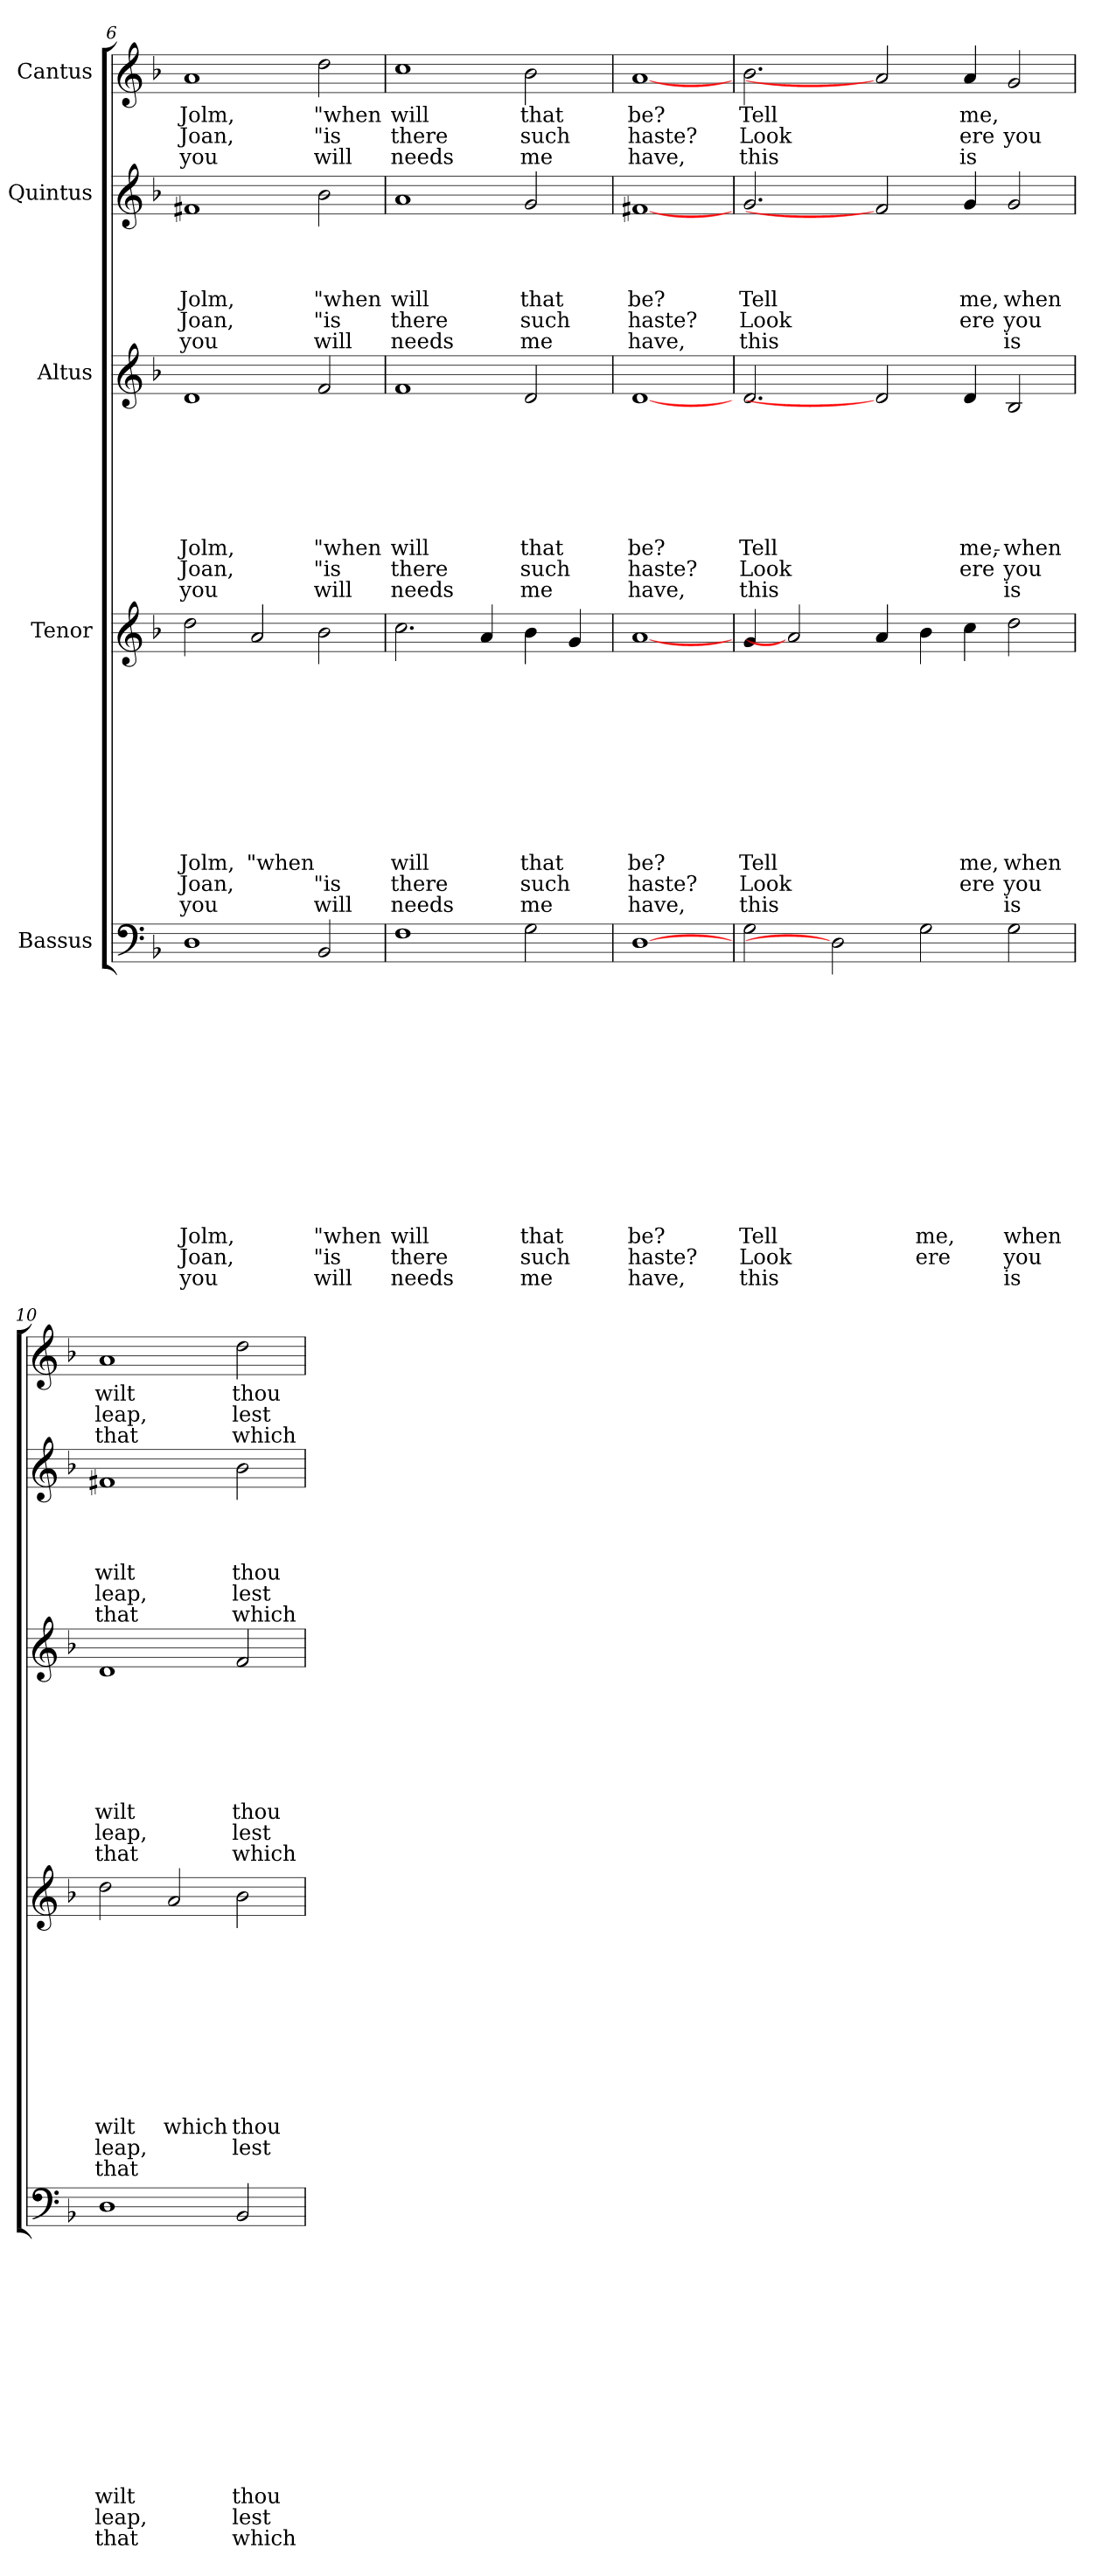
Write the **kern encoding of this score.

**kern	**text	**text	**text	**text	**text	**text	**text	**text	**text	**text	**text	**text	**text	**text	**text	**kern	**text	**text	**text	**text	**text	**text	**text	**text	**text	**text	**text	**text	**kern	**text	**text	**text	**text	**text	**text	**text	**text	**text	**kern	**text	**text	**text	**text	**text	**text	**kern	**text	**text	**text
*part5	*part5	*part5	*part5	*part5	*part5	*part5	*part5	*part5	*part5	*part5	*part5	*part5	*part5	*part5	*part5	*part4	*part4	*part4	*part4	*part4	*part4	*part4	*part4	*part4	*part4	*part4	*part4	*part4	*part3	*part3	*part3	*part3	*part3	*part3	*part3	*part3	*part3	*part3	*part2	*part2	*part2	*part2	*part2	*part2	*part2	*part1	*part1	*part1	*part1
*staff5	*staff5	*staff5	*staff5	*staff5	*staff5	*staff5	*staff5	*staff5	*staff5	*staff5	*staff5	*staff5	*staff5	*staff5	*staff5	*staff4	*staff4	*staff4	*staff4	*staff4	*staff4	*staff4	*staff4	*staff4	*staff4	*staff4	*staff4	*staff4	*staff3	*staff3	*staff3	*staff3	*staff3	*staff3	*staff3	*staff3	*staff3	*staff3	*staff2	*staff2	*staff2	*staff2	*staff2	*staff2	*staff2	*staff1	*staff1	*staff1	*staff1
*I"Bassus	*	*	*	*	*	*	*	*	*	*	*	*	*	*	*	*I"Tenor	*	*	*	*	*	*	*	*	*	*	*	*	*I"Altus	*	*	*	*	*	*	*	*	*	*I"Quintus	*	*	*	*	*	*	*I"Cantus	*	*	*
*clefF4	*	*	*	*	*	*	*	*	*	*	*	*	*	*	*	*clefG2	*	*	*	*	*	*	*	*	*	*	*	*	*clefG2	*	*	*	*	*	*	*	*	*	*clefG2	*	*	*	*	*	*	*clefG2	*	*	*
*k[b-]	*	*	*	*	*	*	*	*	*	*	*	*	*	*	*	*k[b-]	*	*	*	*	*	*	*	*	*	*	*	*	*k[b-]	*	*	*	*	*	*	*	*	*	*k[b-]	*	*	*	*	*	*	*k[b-]	*	*	*
*F:	*	*	*	*	*	*	*	*	*	*	*	*	*	*	*	*F:	*	*	*	*	*	*	*	*	*	*	*	*	*F:	*	*	*	*	*	*	*	*	*	*F:	*	*	*	*	*	*	*F:	*	*	*
=6	=6	=6	=6	=6	=6	=6	=6	=6	=6	=6	=6	=6	=6	=6	=6	=6	=6	=6	=6	=6	=6	=6	=6	=6	=6	=6	=6	=6	=6	=6	=6	=6	=6	=6	=6	=6	=6	=6	=6	=6	=6	=6	=6	=6	=6	=6	=6	=6	=6
!	!	!	!	!	!	!	!	!	!	!	!	!	!LO:LY:b	!LO:LY:b	!LO:LY:b	!	!	!	!	!	!	!	!	!	!	!LO:LY:b	!LO:LY:b	!LO:LY:b	!	!	!	!	!	!	!	!LO:LY:b	!LO:LY:b	!LO:LY:b	!	!	!	!	!LO:LY:b	!LO:LY:b	!LO:LY:b	!	!LO:LY:b	!LO:LY:b	!LO:LY:b
1D	.	.	.	.	.	.	.	.	.	.	.	.	Jolm,	Joan,	you	2dd\	.	.	.	.	.	.	.	.	.	Jolm,	Joan,	you	1d	.	.	.	.	.	.	Jolm,	Joan,	you	1f#X	.	.	.	Jolm,	Joan,	you	1a	Jolm,	Joan,	you
!	!	!	!	!	!	!	!	!	!	!	!	!	!	!	!	!	!	!	!	!	!	!	!	!	!	!LO:LY:b	!	!	!	!	!	!	!	!	!	!	!	!	!	!	!	!	!	!	!	!	!	!	!
.	.	.	.	.	.	.	.	.	.	.	.	.	.	.	.	2a/	.	.	.	.	.	.	.	.	.	"when	.	.	.	.	.	.	.	.	.	.	.	.	.	.	.	.	.	.	.	.	.	.	.
!	!	!	!	!	!	!	!	!	!	!	!	!	!LO:LY:b	!LO:LY:b	!LO:LY:b	!	!	!	!	!	!	!	!	!	!	!	!LO:LY:b	!LO:LY:b	!	!	!	!	!	!	!	!LO:LY:b	!LO:LY:b	!LO:LY:b	!	!	!	!	!LO:LY:b	!LO:LY:b	!LO:LY:b	!	!LO:LY:b	!LO:LY:b	!LO:LY:b
2BB-/	.	.	.	.	.	.	.	.	.	.	.	.	"when	"is	will	2b-\	.	.	.	.	.	.	.	.	.	.	"is	will	2f/	.	.	.	.	.	.	"when	"is	will	2b-\	.	.	.	"when	"is	will	2dd\	"when	"is	will
!!LO:LB:g=z
=7	=7	=7	=7	=7	=7	=7	=7	=7	=7	=7	=7	=7	=7	=7	=7	=7	=7	=7	=7	=7	=7	=7	=7	=7	=7	=7	=7	=7	=7	=7	=7	=7	=7	=7	=7	=7	=7	=7	=7	=7	=7	=7	=7	=7	=7	=7	=7	=7	=7
!	!	!	!	!	!	!	!	!	!	!	!	!	!LO:LY:b	!LO:LY:b	!LO:LY:b	!	!	!	!	!	!	!	!	!	!	!LO:LY:b	!LO:LY:b	!LO:LY:b	!	!	!	!	!	!	!	!LO:LY:b	!LO:LY:b	!LO:LY:b	!	!	!	!	!LO:LY:b	!LO:LY:b	!LO:LY:b	!	!LO:LY:b	!LO:LY:b	!LO:LY:b
1F	.	.	.	.	.	.	.	.	.	.	.	.	will	there	needs	2.cc\	.	.	.	.	.	.	.	.	.	will	there	needs	1f	.	.	.	.	.	.	will	there	needs	1a	.	.	.	will	there	needs	1cc	will	there	needs
.	.	.	.	.	.	.	.	.	.	.	.	.	.	.	.	4a/	.	.	.	.	.	.	.	.	.	.	.	.	.	.	.	.	.	.	.	.	.	.	.	.	.	.	.	.	.	.	.	.	.
!	!	!	!	!	!	!	!	!	!	!	!	!	!LO:LY:b	!LO:LY:b	!LO:LY:b	!	!	!	!	!	!	!	!	!	!	!LO:LY:b	!LO:LY:b	!LO:LY:b	!	!	!	!	!	!	!	!LO:LY:b	!LO:LY:b	!LO:LY:b	!	!	!	!	!LO:LY:b	!LO:LY:b	!LO:LY:b	!	!LO:LY:b	!LO:LY:b	!LO:LY:b
2G\	.	.	.	.	.	.	.	.	.	.	.	.	that	such	me	4b-\	.	.	.	.	.	.	.	.	.	that	such	me	2d/	.	.	.	.	.	.	that	such	me	2g/	.	.	.	that	such	me	2b-\	that	such	me
.	.	.	.	.	.	.	.	.	.	.	.	.	.	.	.	4g/	.	.	.	.	.	.	.	.	.	.	.	.	.	.	.	.	.	.	.	.	.	.	.	.	.	.	.	.	.	.	.	.	.
=8	=8	=8	=8	=8	=8	=8	=8	=8	=8	=8	=8	=8	=8	=8	=8	=8	=8	=8	=8	=8	=8	=8	=8	=8	=8	=8	=8	=8	=8	=8	=8	=8	=8	=8	=8	=8	=8	=8	=8	=8	=8	=8	=8	=8	=8	=8	=8	=8	=8
!	!	!	!	!	!	!	!	!	!	!	!	!	!LO:LY:b	!LO:LY:b	!LO:LY:b	!	!	!	!	!	!	!	!	!	!	!LO:LY:b	!LO:LY:b	!LO:LY:b	!	!	!	!	!	!	!	!LO:LY:b	!LO:LY:b	!LO:LY:b	!	!	!	!	!LO:LY:b	!LO:LY:b	!LO:LY:b	!	!LO:LY:b	!LO:LY:b	!LO:LY:b
[1D	.	.	.	.	.	.	.	.	.	.	.	.	be?	haste?	have,	[1a	.	.	.	.	.	.	.	.	.	be?	haste?	have,	[1d	.	.	.	.	.	.	be?	haste?	have,	[1f#X	.	.	.	be?	haste?	have,	[1a	be?	haste?	have,
=9	=9	=9	=9	=9	=9	=9	=9	=9	=9	=9	=9	=9	=9	=9	=9	=9	=9	=9	=9	=9	=9	=9	=9	=9	=9	=9	=9	=9	=9	=9	=9	=9	=9	=9	=9	=9	=9	=9	=9	=9	=9	=9	=9	=9	=9	=9	=9	=9	=9
!	!	!	!	!	!	!	!	!	!	!	!	!	!LO:LY:b	!LO:LY:b	!LO:LY:b	!	!	!	!	!	!	!	!	!	!	!LO:LY:b	!LO:LY:b	!LO:LY:b	!	!	!	!	!	!	!	!LO:LY:b	!LO:LY:b	!LO:LY:b	!	!	!	!	!LO:LY:b	!LO:LY:b	!LO:LY:b	!	!LO:LY:b	!LO:LY:b	!LO:LY:b
2G\	.	.	.	.	.	.	.	.	.	.	.	.	Tell	Look	this	4g/	.	.	.	.	.	.	.	.	.	Tell	Look	this	2.d/	.	.	.	.	.	.	Tell	Look	this	2.g/	.	.	.	Tell	Look	this	2.b-\	Tell	Look	this
.	.	.	.	.	.	.	.	.	.	.	.	.	.	.	.	2a]	.	.	.	.	.	.	.	.	.	.	.	.	.	.	.	.	.	.	.	.	.	.	.	.	.	.	.	.	.	.	.	.	.
2D]	.	.	.	.	.	.	.	.	.	.	.	.	.	.	.	.	.	.	.	.	.	.	.	.	.	.	.	.	.	.	.	.	.	.	.	.	.	.	.	.	.	.	.	.	.	.	.	.	.
.	.	.	.	.	.	.	.	.	.	.	.	.	.	.	.	4a/	.	.	.	.	.	.	.	.	.	.	.	.	2d]	.	.	.	.	.	.	.	.	.	2f#]	.	.	.	.	.	.	2a]	.	.	.
!	!	!	!	!	!	!	!	!	!	!	!	!	!LO:LY:b	!LO:LY:b	!	!	!	!	!	!	!	!	!	!	!	!	!	!	!	!	!	!	!	!	!	!	!	!	!	!	!	!	!	!	!	!	!	!	!
2G\	.	.	.	.	.	.	.	.	.	.	.	.	me,	ere	.	4b-\	.	.	.	.	.	.	.	.	.	.	.	.	.	.	.	.	.	.	.	.	.	.	.	.	.	.	.	.	.	.	.	.	.
!	!	!	!	!	!	!	!	!	!	!	!	!	!	!	!	!	!	!	!	!	!	!	!	!	!	!LO:LY:b	!LO:LY:b	!	!	!	!	!	!	!	!	!LO:LY:b	!LO:LY:b	!	!	!	!	!	!LO:LY:b	!LO:LY:b	!	!	!LO:LY:b	!LO:LY:b	!LO:LY:b
.	.	.	.	.	.	.	.	.	.	.	.	.	.	.	.	4cc\	.	.	.	.	.	.	.	.	.	me,	ere	.	4d/	.	.	.	.	.	.	me,-	ere	.	4g/	.	.	.	me,	ere	.	4a/	me,	ere	is
!	!	!	!	!	!	!	!	!	!	!	!	!	!LO:LY:b	!LO:LY:b	!LO:LY:b	!	!	!	!	!	!	!	!	!	!	!LO:LY:b	!LO:LY:b	!LO:LY:b	!	!	!	!	!	!	!	!LO:LY:b	!LO:LY:b	!LO:LY:b	!	!	!	!	!LO:LY:b	!LO:LY:b	!LO:LY:b	!	!	!LO:LY:b	!
2G\	.	.	.	.	.	.	.	.	.	.	.	.	when	you	is	2dd\	.	.	.	.	.	.	.	.	.	when	you	is	2B-/	.	.	.	.	.	.	-when	you	is	2g/	.	.	.	when	you	is	2g/	.	you	.
=10	=10	=10	=10	=10	=10	=10	=10	=10	=10	=10	=10	=10	=10	=10	=10	=10	=10	=10	=10	=10	=10	=10	=10	=10	=10	=10	=10	=10	=10	=10	=10	=10	=10	=10	=10	=10	=10	=10	=10	=10	=10	=10	=10	=10	=10	=10	=10	=10	=10
!	!	!	!	!	!	!	!	!	!	!	!	!	!LO:LY:b	!LO:LY:b	!LO:LY:b	!	!	!	!	!	!	!	!	!	!	!LO:LY:b	!LO:LY:b	!LO:LY:b	!	!	!	!	!	!	!	!LO:LY:b	!LO:LY:b	!LO:LY:b	!	!	!	!	!LO:LY:b	!LO:LY:b	!LO:LY:b	!	!LO:LY:b	!LO:LY:b	!LO:LY:b
1D	.	.	.	.	.	.	.	.	.	.	.	.	wilt	leap,	that	2dd\	.	.	.	.	.	.	.	.	.	wilt	leap,	that	1d	.	.	.	.	.	.	wilt	leap,	that	1f#X	.	.	.	wilt	leap,	that	1a	wilt	leap,	that
!	!	!	!	!	!	!	!	!	!	!	!	!	!	!	!	!	!	!	!	!	!	!	!	!	!	!LO:LY:b	!	!	!	!	!	!	!	!	!	!	!	!	!	!	!	!	!	!	!	!	!	!	!
.	.	.	.	.	.	.	.	.	.	.	.	.	.	.	.	2a/	.	.	.	.	.	.	.	.	.	which	.	.	.	.	.	.	.	.	.	.	.	.	.	.	.	.	.	.	.	.	.	.	.
!	!	!	!	!	!	!	!	!	!	!	!	!	!LO:LY:b	!LO:LY:b	!LO:LY:b	!	!	!	!	!	!	!	!	!	!	!LO:LY:b	!LO:LY:b	!	!	!	!	!	!	!	!	!LO:LY:b	!LO:LY:b	!LO:LY:b	!	!	!	!	!LO:LY:b	!LO:LY:b	!LO:LY:b	!	!LO:LY:b	!LO:LY:b	!LO:LY:b
2BB-/	.	.	.	.	.	.	.	.	.	.	.	.	thou	lest	which	2b-\	.	.	.	.	.	.	.	.	.	thou	lest	.	2f/	.	.	.	.	.	.	thou	lest	which	2b-\	.	.	.	thou	lest	which	2dd\	thou	lest	which
=	=	=	=	=	=	=	=	=	=	=	=	=	=	=	=	=	=	=	=	=	=	=	=	=	=	=	=	=	=	=	=	=	=	=	=	=	=	=	=	=	=	=	=	=	=	=	=	=	=
*-	*-	*-	*-	*-	*-	*-	*-	*-	*-	*-	*-	*-	*-	*-	*-	*-	*-	*-	*-	*-	*-	*-	*-	*-	*-	*-	*-	*-	*-	*-	*-	*-	*-	*-	*-	*-	*-	*-	*-	*-	*-	*-	*-	*-	*-	*-	*-	*-	*-
